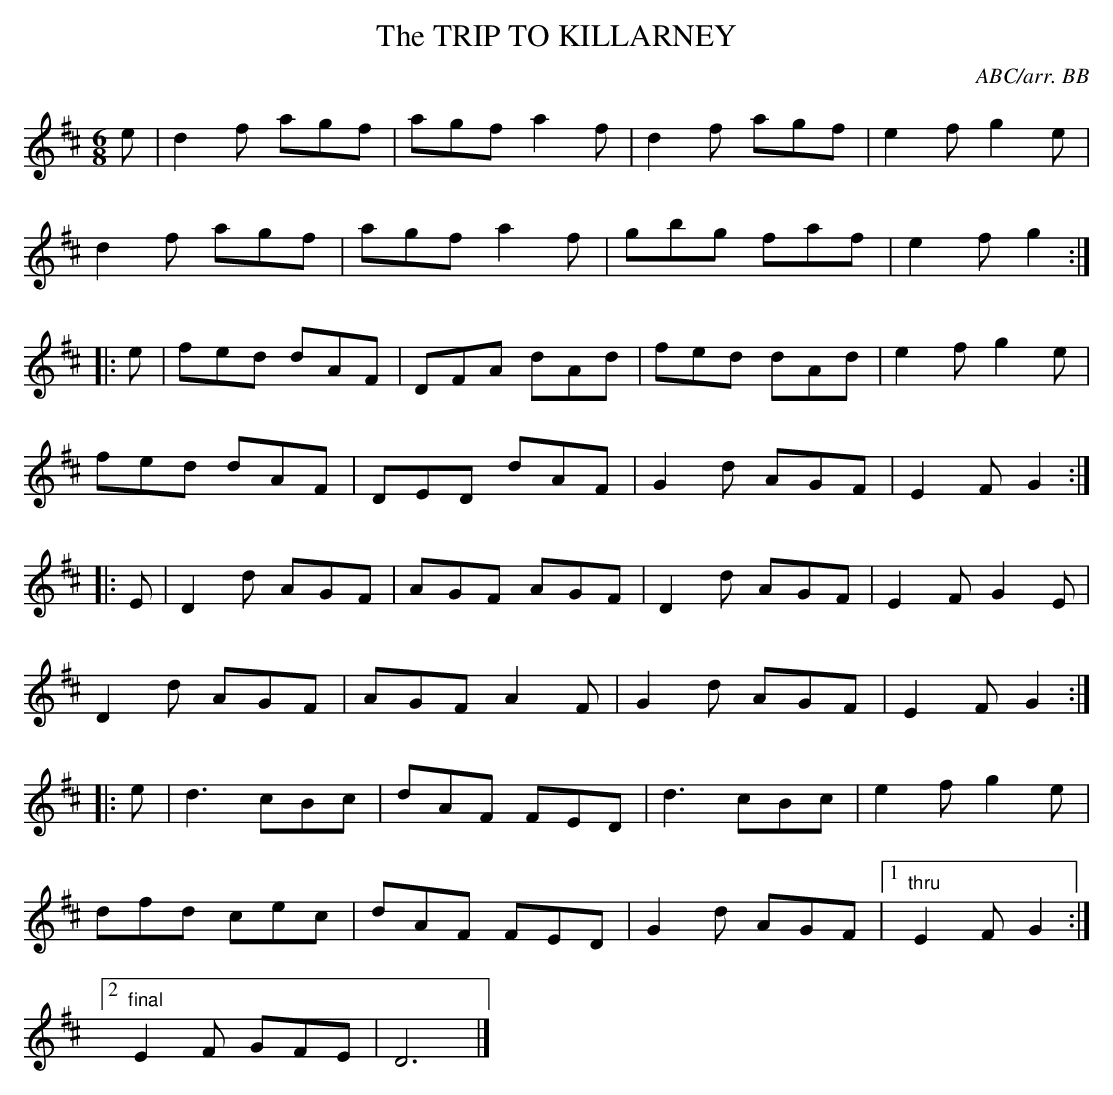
X:1
T:TRIP TO KILLARNEY, The
C:ABC/arr. BB
M:6/8
L:1/8
K:D
e|d2f agf|agf a2f|d2f agf|e2f g2e|
d2f agf|agf a2f|gbg faf|e2f g2 :|
|:e|fed dAF|DFA dAd|fed dAd|e2f g2e |
fed dAF|DED dAF|G2d AGF|E2F G2 :|
|:E|D2d AGF|AGF AGF|D2d AGF|E2F G2E|
D2d AGF|AGF A2F|G2d AGF|E2F G2 :|
|:e|d3 cBc|dAF FED|d3 cBc|e2f g2e|
dfd cec|dAF FED|G2d AGF|1 "thru"E2F G2 :|
[2 "final"E2F GFE|D6|]
